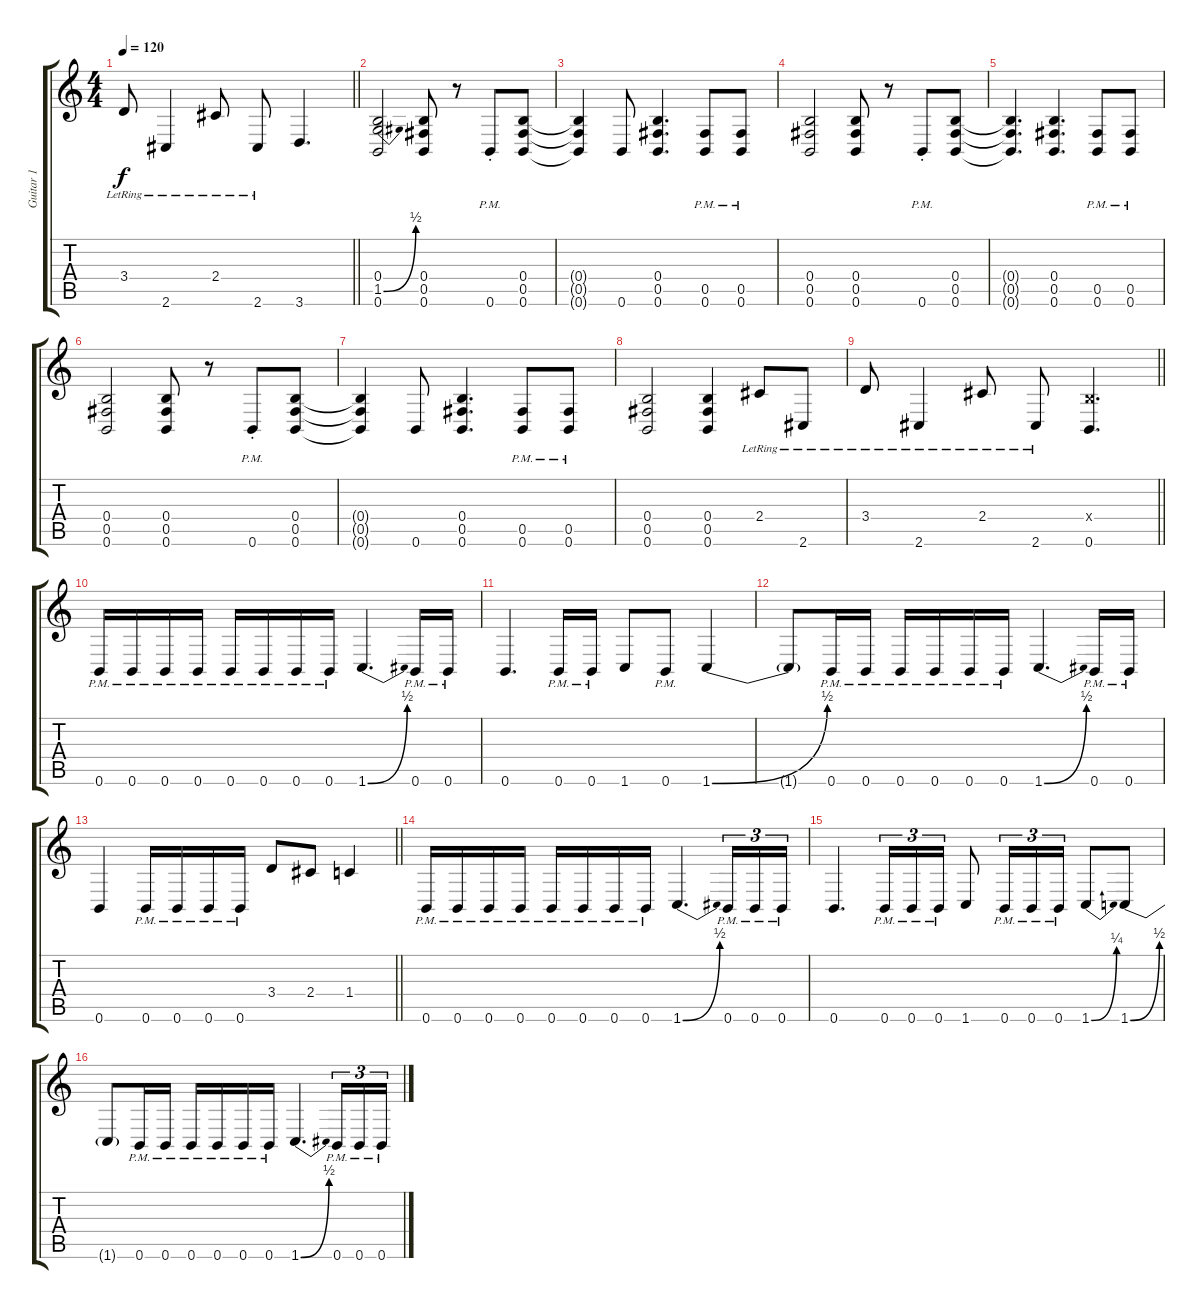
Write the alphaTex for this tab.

\track ("Guitar 1" "Guitar 1") {instrument distortionguitar}
\staff {score tabs}
\tuning (Db4 Ab3 E3 B2 Gb2 B1) {hide}
\ts (4 4)
\tempo 120
\clef g2
\barLineRight lightlight
\ks c
3.4{lr}.8{dy f} 2.6{lr}.4 2.4{lr}.8 2.6{lr}.8 3.6.4{d} |
(0.4 1.5{be (bend 0 0 60 2)} 0.6).2 (0.4 0.5 0.6).8 r.8 0.6{pm st}.8 (0.4 0.5 0.6).8 |
(0.4{t} 0.5{t} 0.6{t}).4 0.6.8 (0.4 0.5 0.6).4{d} (0.5{pm} 0.6{pm}).8 (0.5{pm} 0.6{pm}).8 |
(0.4 0.5 0.6).2 (0.4 0.5 0.6).8 r.8 0.6{pm st}.8 (0.4 0.5 0.6).8 |
(0.4{t} 0.5{t} 0.6{t}).4{d} (0.4 0.5 0.6).4{d} (0.5{pm} 0.6{pm}).8 (0.5{pm} 0.6{pm}).8 |
(0.4 0.5 0.6).2 (0.4 0.5 0.6).8 r.8 0.6{pm st}.8 (0.4 0.5 0.6).8 |
(0.4{t} 0.5{t} 0.6{t}).4 0.6.8 (0.4 0.5 0.6).4{d} (0.5{pm} 0.6{pm}).8 (0.5{pm} 0.6{pm}).8 |
(0.4 0.5 0.6).2 (0.4 0.5 0.6).4 2.4{lr}.8 2.6{lr}.8 |
\barLineRight lightlight
3.4{lr}.8 2.6{lr}.4 2.4{lr}.8 2.6{lr}.8 (0.4{x} 0.6).4{d} |
\section ("" "")
0.6{pm}.16 0.6{pm}.16 0.6{pm}.16 0.6{pm}.16 0.6{pm}.16 0.6{pm}.16 0.6{pm}.16 0.6{pm}.16 1.6{be (bend 0 0 60 2)}.4{d} 0.6{pm}.16 0.6{pm}.16 |
0.6.4{d} 0.6{pm}.16 0.6{pm}.16 1.6.8 0.6{pm}.8 1.6{be (bend 0 0 60 2)}.4 |
1.6{t}.8 0.6{pm}.16 0.6{pm}.16 0.6{pm}.16 0.6{pm}.16 0.6{pm}.16 0.6{pm}.16 1.6{be (bend 0 0 60 2)}.4{d} 0.6{pm}.16 0.6{pm}.16 |
\barLineRight lightlight
0.6.4 0.6{pm}.16 0.6{pm}.16 0.6{pm}.16 0.6{pm}.16 3.4.8 2.4.8 1.4.4 |
0.6{pm}.16 0.6{pm}.16 0.6{pm}.16 0.6{pm}.16 0.6{pm}.16 0.6{pm}.16 0.6{pm}.16 0.6{pm}.16 1.6{be (bend 0 0 60 2)}.4{d} 0.6{pm}.16{tu (3 2)} 0.6{pm}.16{tu (3 2)} 0.6{pm}.16{tu (3 2)} |
0.6.4{d} 0.6{pm}.16{tu (3 2)} 0.6{pm}.16{tu (3 2)} 0.6{pm}.16{tu (3 2)} 1.6.8 0.6{pm}.16{tu (3 2)} 0.6{pm}.16{tu (3 2)} 0.6{pm}.16{tu (3 2)} 1.6{be (bend 0 0 60 1)}.8 1.6{be (bend 0 0 60 2)}.8 |
1.6{t}.8 0.6{pm}.16 0.6{pm}.16 0.6{pm}.16 0.6{pm}.16 0.6{pm}.16 0.6{pm}.16 1.6{be (bend 0 0 60 2)}.4{d} 0.6{pm}.16{tu (3 2)} 0.6{pm}.16{tu (3 2)} 0.6{pm}.16{tu (3 2)}
